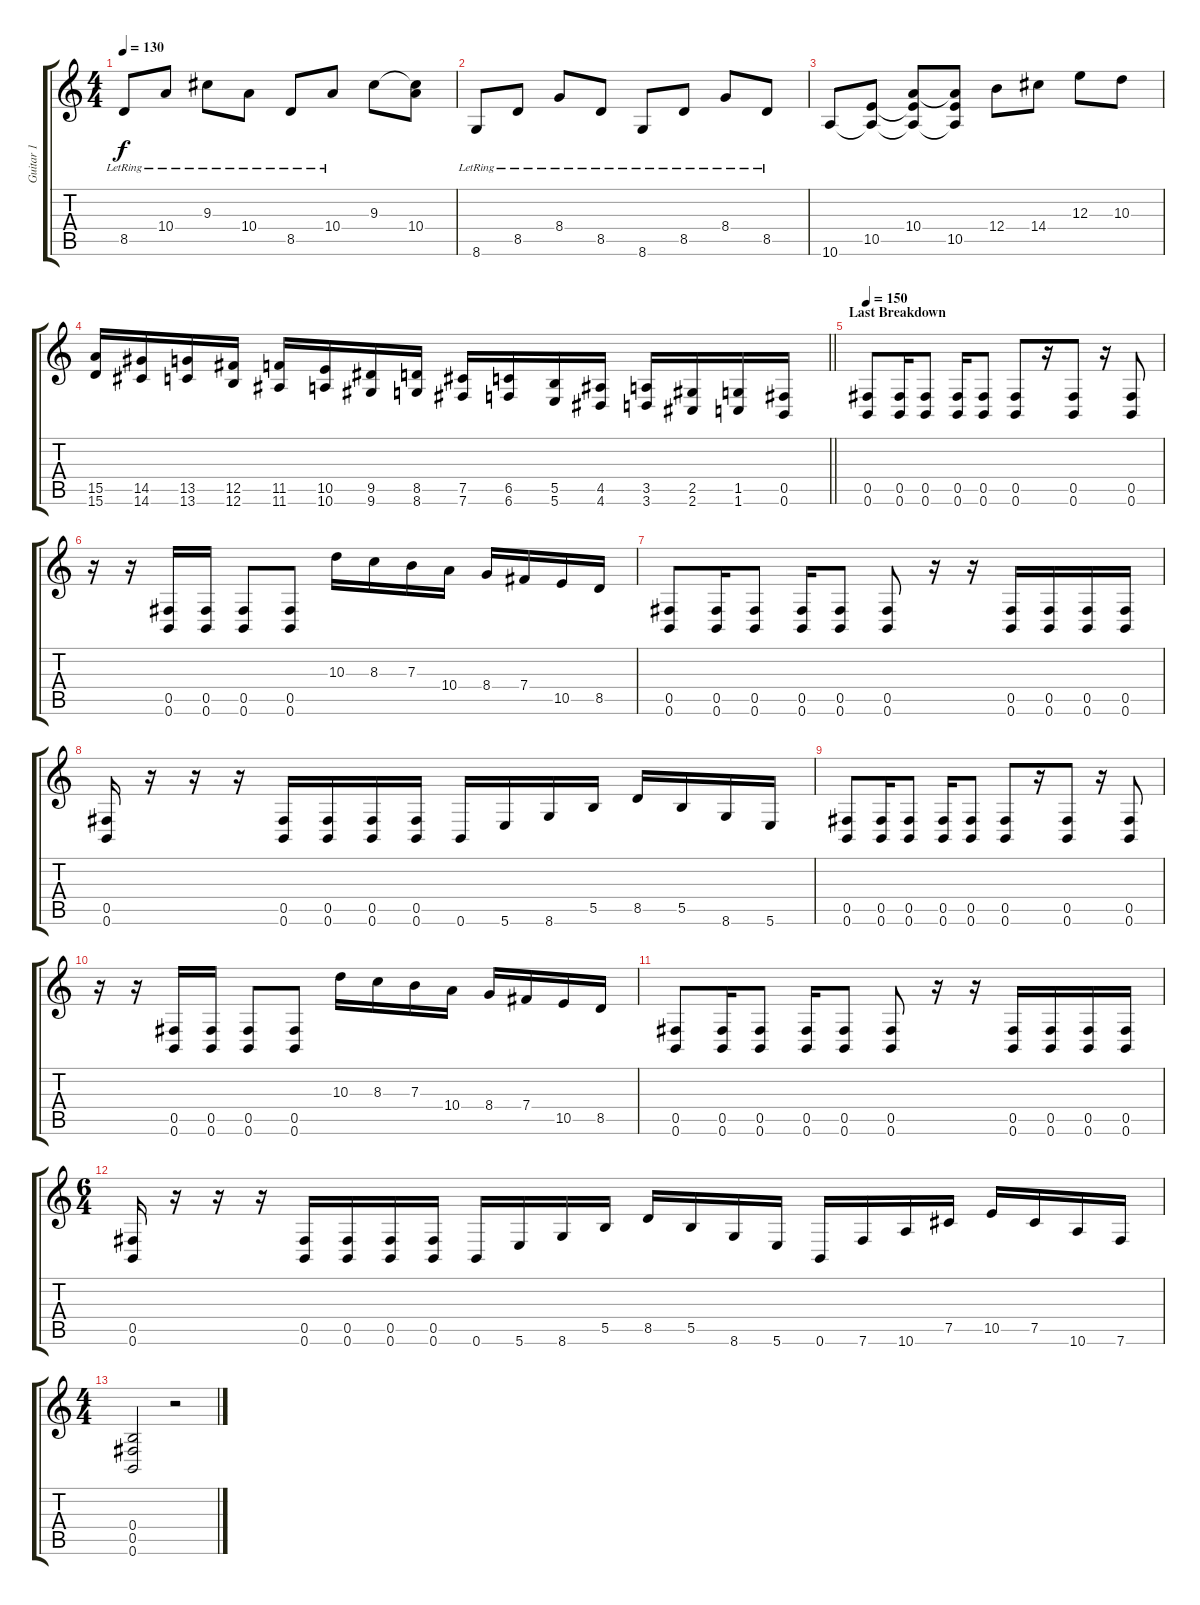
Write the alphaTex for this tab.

\track ("Guitar 1" "Guitar 1") {instrument distortionguitar}
\staff {score tabs}
\tuning (Db4 Ab3 E3 B2 Gb2 B1) {hide}
\ts (4 4)
\tempo 130
\clef g2
\ks c
8.5{lr}.8{dy f} 10.4{lr}.8 9.3{lr}.8 10.4{lr}.8 8.5{lr}.8 10.4{lr}.8 9.3.8 (9.3{t} 10.4).8 |
8.6{lr}.8 8.5{lr}.8 8.4{lr}.8 8.5{lr}.8 8.6{lr}.8 8.5{lr}.8 8.4{lr}.8 8.5{lr}.8 |
10.6.8 (10.5 10.6{t}).8 (10.4 10.5{t} 10.6{t}).8 (10.4{t} 10.5 10.6{t}).8 12.4.8 14.4.8 12.3.8 10.3.8 |
\barLineRight lightlight
(15.5 15.6).16{instrument guitarfretnoise} (14.5 14.6).16 (13.5 13.6).16 (12.5 12.6).16 (11.5 11.6).16 (10.5 10.6).16 (9.5 9.6).16 (8.5 8.6).16 (7.5 7.6).16 (6.5 6.6).16 (5.5 5.6).16 (4.5 4.6).16 (3.5 3.6).16 (2.5 2.6).16 (1.5 1.6).16 (0.5 0.6).16 |
\section ("" "Last Breakdown")
\tempo 150
(0.5 0.6).8{instrument distortionguitar} (0.5 0.6).16 (0.5 0.6).8 (0.5 0.6).16 (0.5 0.6).8 (0.5 0.6).8 r.16 (0.5 0.6).8 r.16 (0.5 0.6).8 |
r.16 r.16 (0.5 0.6).16 (0.5 0.6).16 (0.5 0.6).8 (0.5 0.6).8 10.3.16 8.3.16 7.3.16 10.4.16 8.4.16 7.4.16 10.5.16 8.5.16 |
(0.5 0.6).8 (0.5 0.6).16 (0.5 0.6).8 (0.5 0.6).16 (0.5 0.6).8 (0.5 0.6).8 r.16 r.16 (0.5 0.6).16 (0.5 0.6).16 (0.5 0.6).16 (0.5 0.6).16 |
(0.5 0.6).16 r.16 r.16 r.16 (0.5 0.6).16 (0.5 0.6).16 (0.5 0.6).16 (0.5 0.6).16 0.6.16 5.6.16 8.6.16 5.5.16 8.5.16 5.5.16 8.6.16 5.6.16 |
(0.5 0.6).8 (0.5 0.6).16 (0.5 0.6).8 (0.5 0.6).16 (0.5 0.6).8 (0.5 0.6).8 r.16 (0.5 0.6).8 r.16 (0.5 0.6).8 |
r.16 r.16 (0.5 0.6).16 (0.5 0.6).16 (0.5 0.6).8 (0.5 0.6).8 10.3.16 8.3.16 7.3.16 10.4.16 8.4.16 7.4.16 10.5.16 8.5.16 |
(0.5 0.6).8 (0.5 0.6).16 (0.5 0.6).8 (0.5 0.6).16 (0.5 0.6).8 (0.5 0.6).8 r.16 r.16 (0.5 0.6).16 (0.5 0.6).16 (0.5 0.6).16 (0.5 0.6).16 |
\ts (6 4)
(0.5 0.6).16 r.16 r.16 r.16 (0.5 0.6).16 (0.5 0.6).16 (0.5 0.6).16 (0.5 0.6).16 0.6.16 5.6.16 8.6.16 5.5.16 8.5.16 5.5.16 8.6.16 5.6.16 0.6.16 7.6.16 10.6.16 7.5.16 10.5.16 7.5.16 10.6.16 7.6.16 |
\ts (4 4)
(0.4 0.5 0.6).2 r.2
